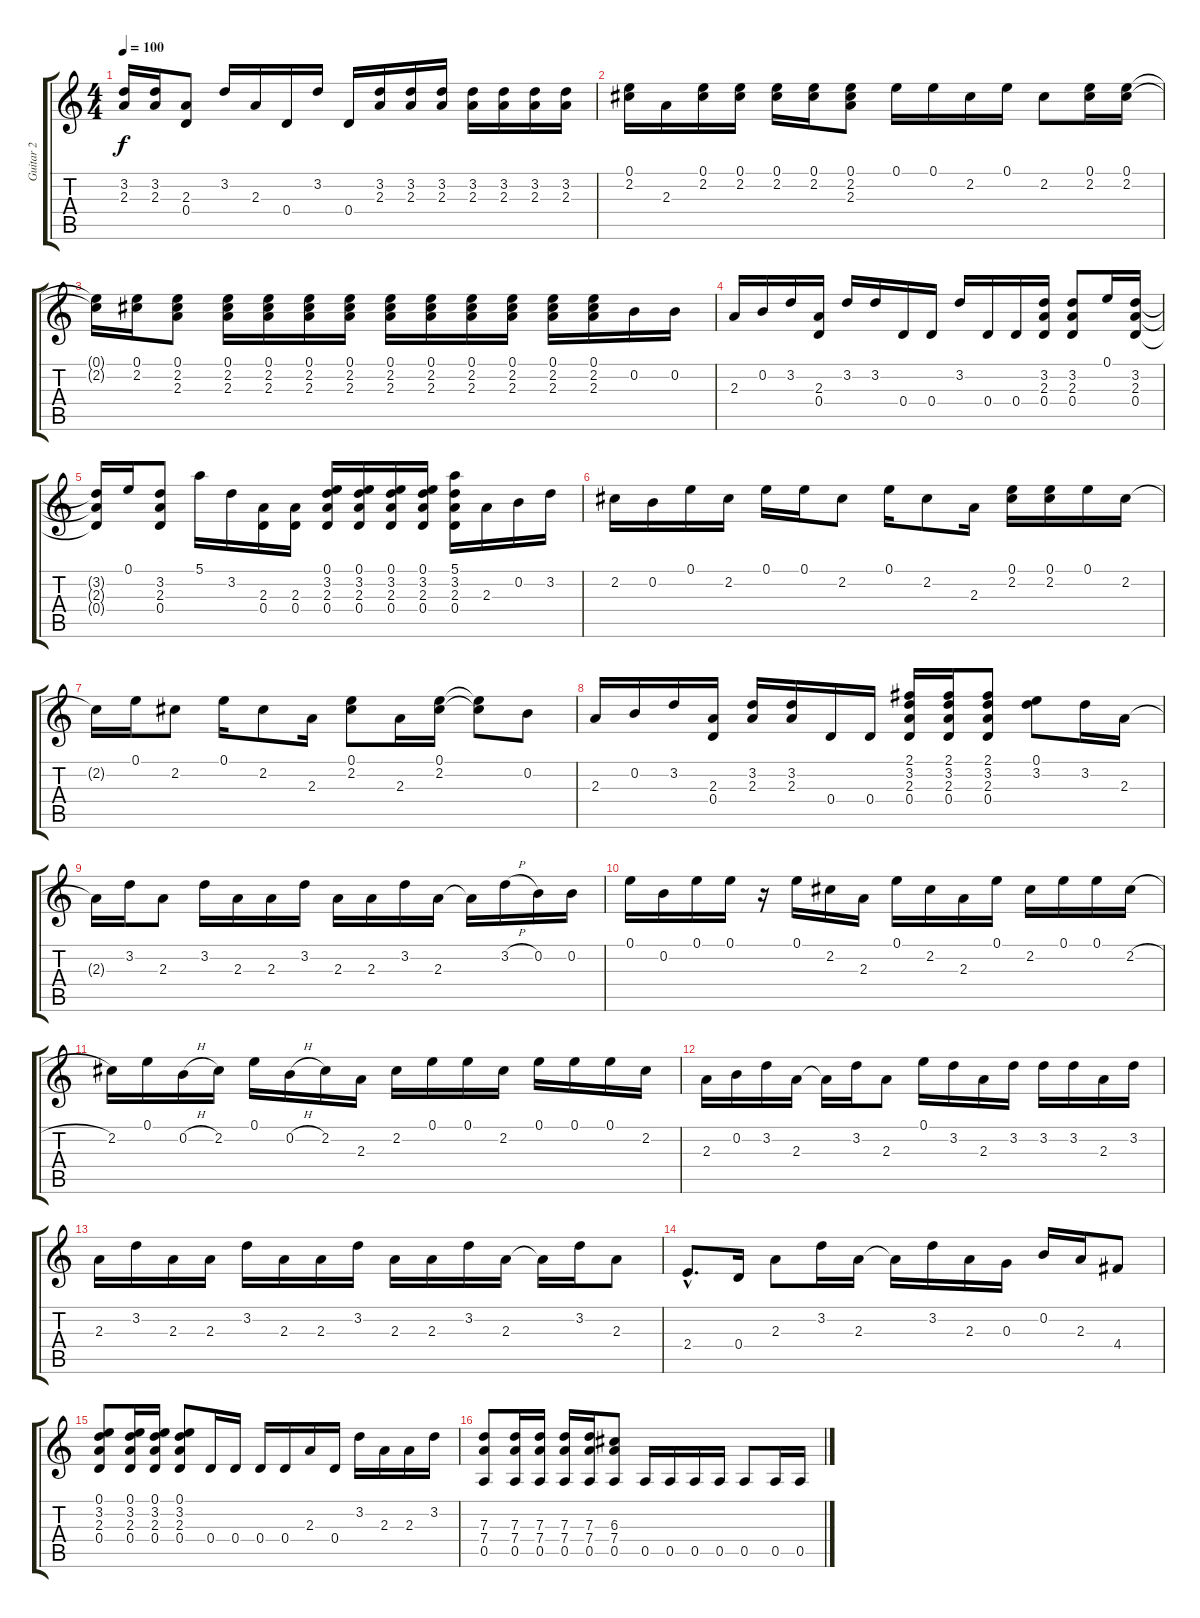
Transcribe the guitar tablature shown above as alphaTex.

\track ("Guitar 2" "Guitar 2") {instrument electricguitarclean}
\staff {score tabs}
\tuning (E4 B3 G3 D3 A2 E2) {hide}
\ts (4 4)
\tempo 100
\clef g2
\ks c
(3.2 2.3).16{dy f} (3.2 2.3).16 (2.3 0.4).8 3.2.16 2.3.16 0.4.16 3.2.16 0.4.16 (3.2 2.3).16 (3.2 2.3).16 (3.2 2.3).16 (3.2 2.3).16 (3.2 2.3).16 (3.2 2.3).16 (3.2 2.3).16 |
(0.1 2.2).16 2.3.16 (0.1 2.2).16 (0.1 2.2).16 (0.1 2.2).16 (0.1 2.2).16 (0.1 2.2 2.3).8 0.1.16 0.1.16 2.2.16 0.1.16 2.2.8 (0.1 2.2).16 (0.1 2.2).16 |
(0.1{t} 2.2{t}).16 (0.1 2.2).16 (0.1 2.2 2.3).8 (0.1 2.2 2.3).16 (0.1 2.2 2.3).16 (0.1 2.2 2.3).16 (0.1 2.2 2.3).16 (0.1 2.2 2.3).16 (0.1 2.2 2.3).16 (0.1 2.2 2.3).16 (0.1 2.2 2.3).16 (0.1 2.2 2.3).16 (0.1 2.2 2.3).16 0.2.16 0.2.16 |
2.3.16 0.2.16 3.2.16 (2.3 0.4).16 3.2.16 3.2.16 0.4.16 0.4.16 3.2.16 0.4.16 0.4.16 (3.2 2.3 0.4).16 (3.2 2.3 0.4).8 0.1.16 (3.2 2.3 0.4).16 |
(3.2{t} 2.3{t} 0.4{t}).16 0.1.16 (3.2 2.3 0.4).8 5.1.16 3.2.16 (2.3 0.4).16 (2.3 0.4).16 (0.1 3.2 2.3 0.4).16 (0.1 3.2 2.3 0.4).16 (0.1 3.2 2.3 0.4).16 (0.1 3.2 2.3 0.4).16 (5.1 3.2 2.3 0.4).16 2.3.16 0.2.16 3.2.16 |
2.2.16 0.2.16 0.1.16 2.2.16 0.1.16 0.1.16 2.2.8 0.1.16 2.2.8 2.3.16 (0.1 2.2).16 (0.1 2.2).16 0.1.16 2.2.16 |
2.2{t}.16 0.1.16 2.2.8 0.1.16 2.2.8 2.3.16 (0.1 2.2).8 2.3.16 (0.1 2.2).16 (0.1{t} 2.2{t}).8 0.2.8 |
2.3.16 0.2.16 3.2.16 (2.3 0.4).16 (3.2 2.3).16 (3.2 2.3).16 0.4.16 0.4.16 (2.1 3.2 2.3 0.4).16 (2.1 3.2 2.3 0.4).16 (2.1 3.2 2.3 0.4).8 (0.1 3.2).8 3.2.16 2.3.16 |
2.3{t}.16 3.2.16 2.3.8 3.2.16 2.3.16 2.3.16 3.2.16 2.3.16 2.3.16 3.2.16 2.3.16 2.3{t}.16 3.2{h}.16 0.2.16 0.2.16 |
0.1.16 0.2.16 0.1.16 0.1.16 r.16 0.1.16 2.2.16 2.3.16 0.1.16 2.2.16 2.3.16 0.1.16 2.2.16 0.1.16 0.1.16 2.2{h}.16 |
2.2.16 0.1.16 0.2{h}.16 2.2.16 0.1.16 0.2{h}.16 2.2.16 2.3.16 2.2.16 0.1.16 0.1.16 2.2.16 0.1.16 0.1.16 0.1.16 2.2.16 |
2.3.16 0.2.16 3.2.16 2.3.16 2.3{t}.16 3.2.16 2.3.8 0.1.16 3.2.16 2.3.16 3.2.16 3.2.16 3.2.16 2.3.16 3.2.16 |
2.3.16 3.2.16 2.3.16 2.3.16 3.2.16 2.3.16 2.3.16 3.2.16 2.3.16 2.3.16 3.2.16 2.3.16 2.3{t}.16 3.2.16 2.3.8 |
2.4{hac}.8{d} 0.4.16 2.3.8 3.2.16 2.3.16 2.3{t}.16 3.2.16 2.3.16 0.3.16 0.2.16 2.3.16 4.4.8 |
(0.1 3.2 2.3 0.4).8 (0.1 3.2 2.3 0.4).16 (0.1 3.2 2.3 0.4).16 (0.1 3.2 2.3 0.4).8 0.4.16 0.4.16 0.4.16 0.4.16 2.3.16 0.4.16 3.2.16 2.3.16 2.3.16 3.2.16 |
(7.3 7.4 0.5).8 (7.3 7.4 0.5).16 (7.3 7.4 0.5).16 (7.3 7.4 0.5).16 (7.3 7.4 0.5).16 (6.3 7.4 0.5).8 0.5.16 0.5.16 0.5.16 0.5.16 0.5.8 0.5.16 0.5.16
